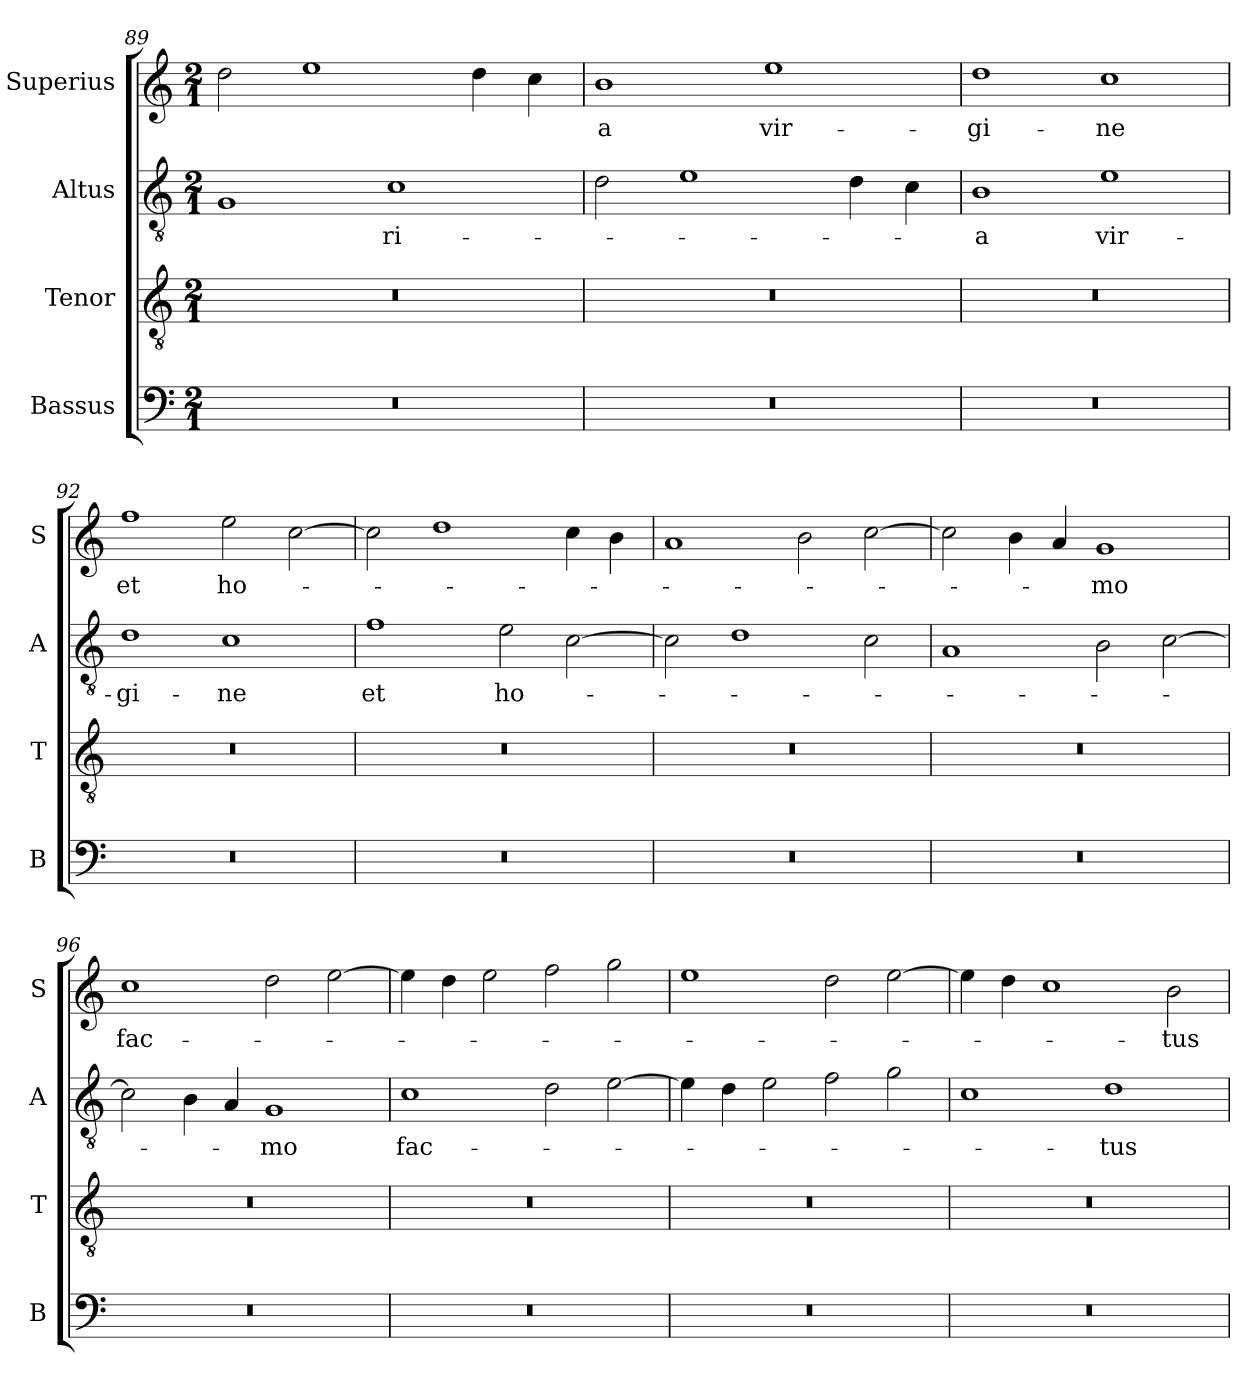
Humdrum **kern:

**kern	**kern	**kern	**text	**kern	**text
*part4	*part3	*part2	*part2	*part1	*part1
*staff4	*staff3	*staff2	*staff2	*staff1	*staff1
*I"Bassus	*I"Tenor	*I"Altus	*	*I"Superius	*
*I'B	*I'T	*I'A	*	*I'S	*
*clefF4	*clefGv2	*clefGv2	*	*clefG2	*
*k[]	*k[]	*k[]	*	*k[]	*
*M2/1	*M2/1	*M2/1	*	*M2/1	*
=89	=89	=89	=89	=89	=89
0r	0r	1G	.	2dd\	.
.	.	.	.	1ee	.
.	.	1c	-ri-	.	.
.	.	.	.	4dd\	.
.	.	.	.	4cc\	.
=90	=90	=90	=90	=90	=90
0r	0r	2d\	.	1b	-a
.	.	1e	.	.	.
.	.	.	.	1ee	vir-
.	.	4d\	.	.	.
.	.	4c\	.	.	.
=91	=91	=91	=91	=91	=91
0r	0r	1B	-a	1dd	-gi-
.	.	1e	vir-	1cc	-ne
=92	=92	=92	=92	=92	=92
0r	0r	1d	-gi-	1ff	et
.	.	1c	-ne	2ee\	ho-
.	.	.	.	[2cc\	.
=93	=93	=93	=93	=93	=93
0r	0r	1f	et	2cc\]	.
.	.	.	.	1dd	.
.	.	2e\	ho-	.	.
.	.	[2c\	.	4cc\	.
.	.	.	.	4b\	.
=94	=94	=94	=94	=94	=94
0r	0r	2c\]	.	1a	.
.	.	1d	.	.	.
.	.	.	.	2b\	.
.	.	2c\	.	[2cc\	.
=95	=95	=95	=95	=95	=95
0r	0r	1A	.	2cc\]	.
.	.	.	.	4b\	.
.	.	.	.	4a/	.
.	.	2B\	.	1g	-mo
.	.	[2c\	.	.	.
=96	=96	=96	=96	=96	=96
0r	0r	2c\]	.	1cc	fac-
.	.	4B\	.	.	.
.	.	4A/	.	.	.
.	.	1G	-mo	2dd\	.
.	.	.	.	[2ee\	.
=97	=97	=97	=97	=97	=97
0r	0r	1c	fac-	4ee\]	.
.	.	.	.	4dd\	.
.	.	.	.	2ee\	.
.	.	2d\	.	2ff\	.
.	.	[2e\	.	2gg\	.
=98	=98	=98	=98	=98	=98
0r	0r	4e\]	.	1ee	.
.	.	4d\	.	.	.
.	.	2e\	.	.	.
.	.	2f\	.	2dd\	.
.	.	2g\	.	[2ee\	.
=99	=99	=99	=99	=99	=99
0r	0r	1c	.	4ee\]	.
.	.	.	.	4dd\	.
.	.	.	.	1cc	.
.	.	1d	-tus	.	.
.	.	.	.	2b\	-tus
=	=	=	=	=	=
*-	*-	*-	*-	*-	*-
